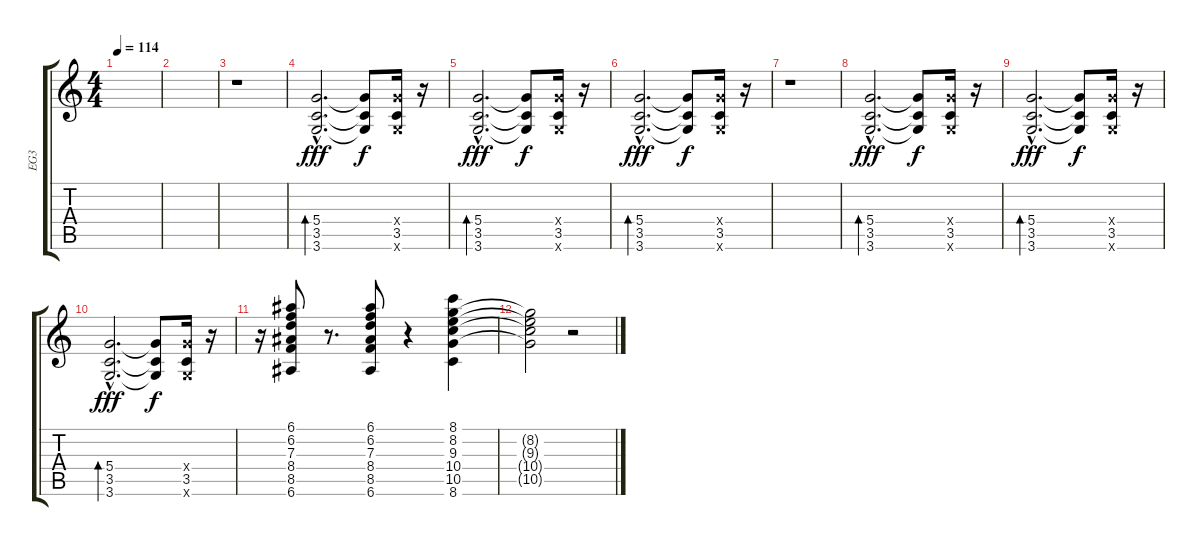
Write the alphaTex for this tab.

\track ("EG3" "EG3") {instrument distortionguitar}
\staff {score tabs}
\tuning (E4 B3 G3 D3 A2 E2) {hide}
\ts (4 4)
\tempo 114
\clef g2
\ks c
|
|
r.1 |
(5.4{hac} 3.5{hac} 3.6{hac}).2{d bd 60 dy fff} (5.4{t} 3.5{t} 3.6{t}).8{dy f} (5.4{x} 3.5 3.6{x}).16 r.16 |
(5.4{hac} 3.5{hac} 3.6{hac}).2{d bd 60 dy fff} (5.4{t} 3.5{t} 3.6{t}).8{dy f} (5.4{x} 3.5 3.6{x}).16 r.16 |
(5.4{hac} 3.5{hac} 3.6{hac}).2{d bd 60 dy fff} (5.4{t} 3.5{t} 3.6{t}).8{dy f} (5.4{x} 3.5 3.6{x}).16 r.16 |
r.1 |
(5.4{hac} 3.5{hac} 3.6{hac}).2{d bd 60 dy fff} (5.4{t} 3.5{t} 3.6{t}).8{dy f} (5.4{x} 3.5 3.6{x}).16 r.16 |
(5.4{hac} 3.5{hac} 3.6{hac}).2{d bd 60 dy fff} (5.4{t} 3.5{t} 3.6{t}).8{dy f} (5.4{x} 3.5 3.6{x}).16 r.16 |
(5.4{hac} 3.5{hac} 3.6{hac}).2{d bd 60 dy fff} (5.4{t} 3.5{t} 3.6{t}).8{dy f} (5.4{x} 3.5 3.6{x}).16 r.16 |
r.16 (6.1 6.2 7.3 8.4 8.5 6.6).8 r.8{d} (6.1 6.2 7.3 8.4 8.5 6.6).8 r.4 (8.1 8.2 9.3 10.4 10.5 8.6).4 |
(8.2{t} 9.3{t} 10.4{t} 10.5{t}).2 r.2
